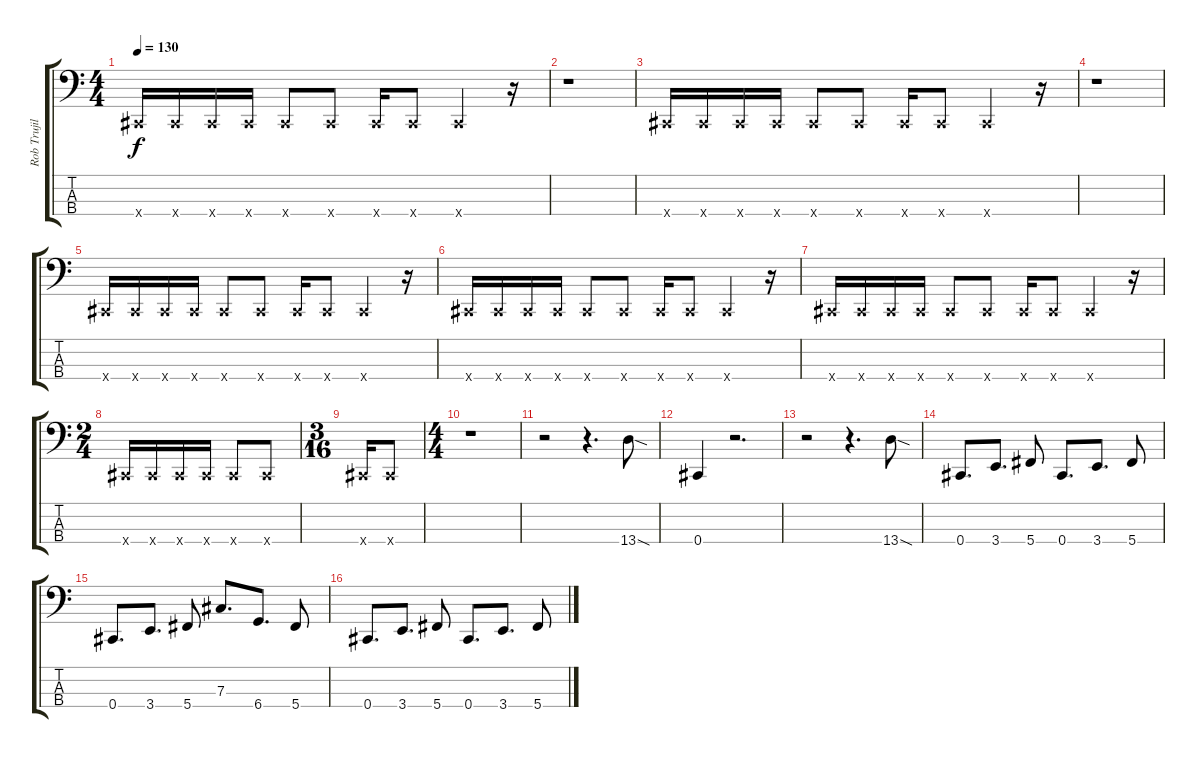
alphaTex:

\track ("Rob Trujillo" "Rob Trujil") {instrument electricbassfinger}
\staff {score tabs}
\tuning (E2 B1 Gb1 Db1) {hide}
\ts (4 4)
\tempo 130
\clef f4
\ks c
0.4{x}.16{dy f instrument electricbassfinger} 0.4{x}.16 0.4{x}.16 0.4{x}.16 0.4{x}.8 0.4{x}.8 0.4{x}.16 0.4{x}.8 0.4{x}.4 r.16 |
r.1 |
0.4{x}.16 0.4{x}.16 0.4{x}.16 0.4{x}.16 0.4{x}.8 0.4{x}.8 0.4{x}.16 0.4{x}.8 0.4{x}.4 r.16 |
r.1 |
0.4{x}.16 0.4{x}.16 0.4{x}.16 0.4{x}.16 0.4{x}.8 0.4{x}.8 0.4{x}.16 0.4{x}.8 0.4{x}.4 r.16 |
0.4{x}.16 0.4{x}.16 0.4{x}.16 0.4{x}.16 0.4{x}.8 0.4{x}.8 0.4{x}.16 0.4{x}.8 0.4{x}.4 r.16 |
0.4{x}.16 0.4{x}.16 0.4{x}.16 0.4{x}.16 0.4{x}.8 0.4{x}.8 0.4{x}.16 0.4{x}.8 0.4{x}.4 r.16 |
\ts (2 4)
0.4{x}.16 0.4{x}.16 0.4{x}.16 0.4{x}.16 0.4{x}.8 0.4{x}.8 |
\ts (3 16)
0.4{x}.16 0.4{x}.8 |
\ts (4 4)
r.1 |
r.2 r.4{d} 13.4{sod}.8 |
0.4.4 r.2{d} |
r.2 r.4{d} 13.4{sod}.8 |
0.4.8{d} 3.4.8{d} 5.4.8 0.4.8{d} 3.4.8{d} 5.4.8 |
0.4.8{d} 3.4.8{d} 5.4.8 7.3.8{d} 6.4.8{d} 5.4.8 |
0.4.8{d} 3.4.8{d} 5.4.8 0.4.8{d} 3.4.8{d} 5.4.8
